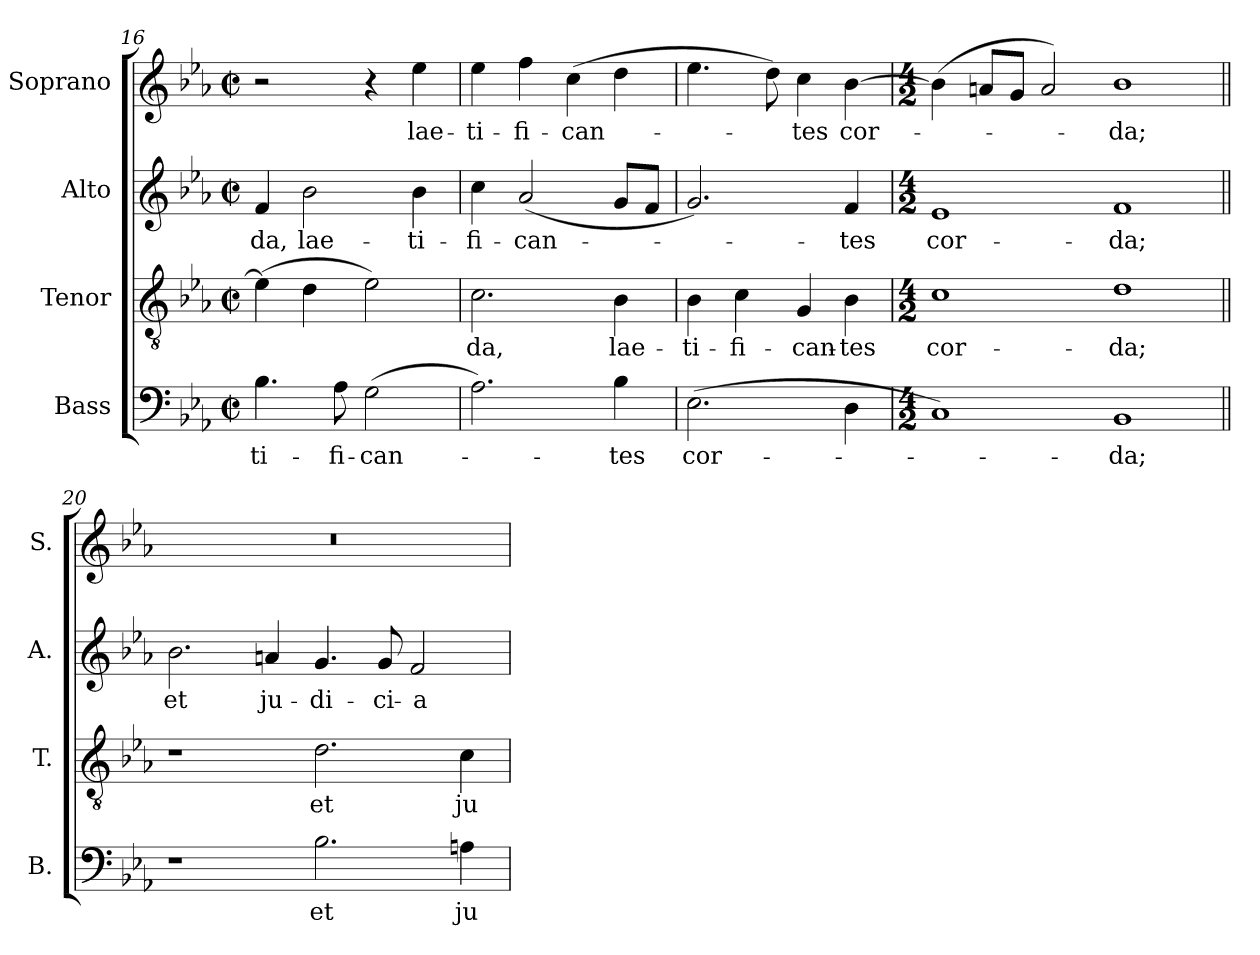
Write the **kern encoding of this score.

**kern	**text	**kern	**text	**kern	**text	**kern	**text
*part4	*part4	*part3	*part3	*part2	*part2	*part1	*part1
*staff4	*staff4	*staff3	*staff3	*staff2	*staff2	*staff1	*staff1
*I"Bass	*	*I"Tenor	*	*I"Alto	*	*I"Soprano	*
*I'B.	*	*I'T.	*	*I'A.	*	*I'S.	*
*clefF4	*	*clefGv2	*	*clefG2	*	*clefG2	*
*	*	*ITrd7c12	*	*	*	*	*
*k[b-e-a-]	*	*k[b-e-a-]	*	*k[b-e-a-]	*	*k[b-e-a-]	*
*E-:	*	*E-:	*	*E-:	*	*E-:	*
*M2/2	*	*M2/2	*	*M2/2	*	*M2/2	*
*met(c|)	*	*met(c|)	*	*met(c|)	*	*met(c|)	*
=16	=16	=16	=16	=16	=16	=16	=16
!	!LO:LY:b:color=#000000	!	!	!	!	!	!
!	!	!	!	!	!LO:LY:b:color=#000000	!	!
4.B-i\	-ti-	(4E-i\]	.	4fi/	-da,	2r	.
!	!	!	!	!	!LO:LY:b:color=#000000	!	!
.	.	4Di\	.	2b-i\	lae-	.	.
!	!LO:LY:b:color=#000000	!	!	!	!	!	!
8A-i\	-fi-	.	.	.	.	.	.
!	!LO:LY:b:color=#000000	!	!	!	!	!	!
(2Gi\	-can-	2E-i\)	.	.	.	4r	.
!	!	!	!	!	!LO:LY:b:color=#000000	!	!
!	!	!	!	!	!	!	!LO:LY:b:color=#000000
.	.	.	.	4b-i\	-ti-	4ee-i\	lae-
=17	=17	=17	=17	=17	=17	=17	=17
!	!	!	!LO:LY:b:color=#000000	!	!	!	!
!	!	!	!	!	!LO:LY:b:color=#000000	!	!
!	!	!	!	!	!	!	!LO:LY:b:color=#000000
2.A-i\)	.	2.Ci\	-da,	4cci\	-fi-	4ee-i\	-ti-
!	!	!	!	!	!LO:LY:b:color=#000000	!	!
!	!	!	!	!	!	!	!LO:LY:b:color=#000000
.	.	.	.	(2a-i/	-can-	4ffi\	-fi-
!	!	!	!	!	!	!	!LO:LY:b:color=#000000
.	.	.	.	.	.	(4cci\	-can-
!	!LO:LY:b:color=#000000	!	!	!	!	!	!
!	!	!	!LO:LY:b:color=#000000	!	!	!	!
4B-i\	-tes	4BB-i\	lae-	8gi/L	.	4ddi\	.
.	.	.	.	8fi/J	.	.	.
=18	=18	=18	=18	=18	=18	=18	=18
!	!LO:LY:b:color=#000000	!	!	!	!	!	!
!	!	!	!LO:LY:b:color=#000000	!	!	!	!
(2.E-i\	cor-	4BB-i\	-ti-	2.gi/)	.	4.ee-i\	.
!	!	!	!LO:LY:b:color=#000000	!	!	!	!
.	.	4Ci\	-fi-	.	.	.	.
.	.	.	.	.	.	8ddi\)	.
!	!	!	!LO:LY:b:color=#000000	!	!	!	!
!	!	!	!	!	!	!	!LO:LY:b:color=#000000
.	.	4GGi/	-can-	.	.	4cci\	-tes
!	!	!	!LO:LY:b:color=#000000	!	!	!	!
!	!	!	!	!	!LO:LY:b:color=#000000	!	!
!	!	!	!	!	!	!	!LO:LY:b:color=#000000
4Di\	.	4BB-i\	-tes	4fi/	-tes	[4b-i\	cor-
=19	=19	=19	=19	=19	=19	=19	=19
*M4/2	*	*M4/2	*	*M4/2	*	*M4/2	*
!	!	!	!LO:LY:b:color=#000000	!	!	!	!
!	!	!	!	!	!LO:LY:b:color=#000000	!	!
1Ci)	.	1Ci	cor-	1e-i	cor-	(4b-i\]	.
.	.	.	.	.	.	8ani/L	.
.	.	.	.	.	.	8gi/J	.
.	.	.	.	.	.	2ai/)	.
!	!LO:LY:b:color=#000000	!	!	!	!	!	!
!	!	!	!LO:LY:b:color=#000000	!	!	!	!
!	!	!	!	!	!LO:LY:b:color=#000000	!	!
!	!	!	!	!	!	!	!LO:LY:b:color=#000000
1BB-i	-da;	1Di	-da;	1fi	-da;	1b-i	-da;
!!LO:PB:g=z
=20||	=20||	=20||	=20||	=20||	=20||	=20||	=20||
*	*	*	*	*	*	*MM184	*
!	!	!	!	!	!LO:LY:b:color=#000000	!LO:N:vis=1	!
1r	.	1r	.	2.b-i\	et	0r	.
!	!	!	!	!	!LO:LY:b:color=#000000	!	!
.	.	.	.	4ani/	ju-	.	.
!	!LO:LY:b:color=#000000	!	!	!	!	!	!
!	!	!	!LO:LY:b:color=#000000	!	!	!	!
!	!	!	!	!	!LO:LY:b:color=#000000	!	!
2.B-i\	et	2.Di\	et	4.gi/	-di-	.	.
!	!	!	!	!	!LO:LY:b:color=#000000	!	!
.	.	.	.	8gi/	-ci-	.	.
!	!	!	!	!	!LO:LY:b:color=#000000	!	!
.	.	.	.	2fi/	-a	.	.
!	!LO:LY:b:color=#000000	!	!	!	!	!	!
!	!	!	!LO:LY:b:color=#000000	!	!	!	!
4Ani\	ju-	4Ci\	ju-	.	.	.	.
=	=	=	=	=	=	=	=
*-	*-	*-	*-	*-	*-	*-	*-
